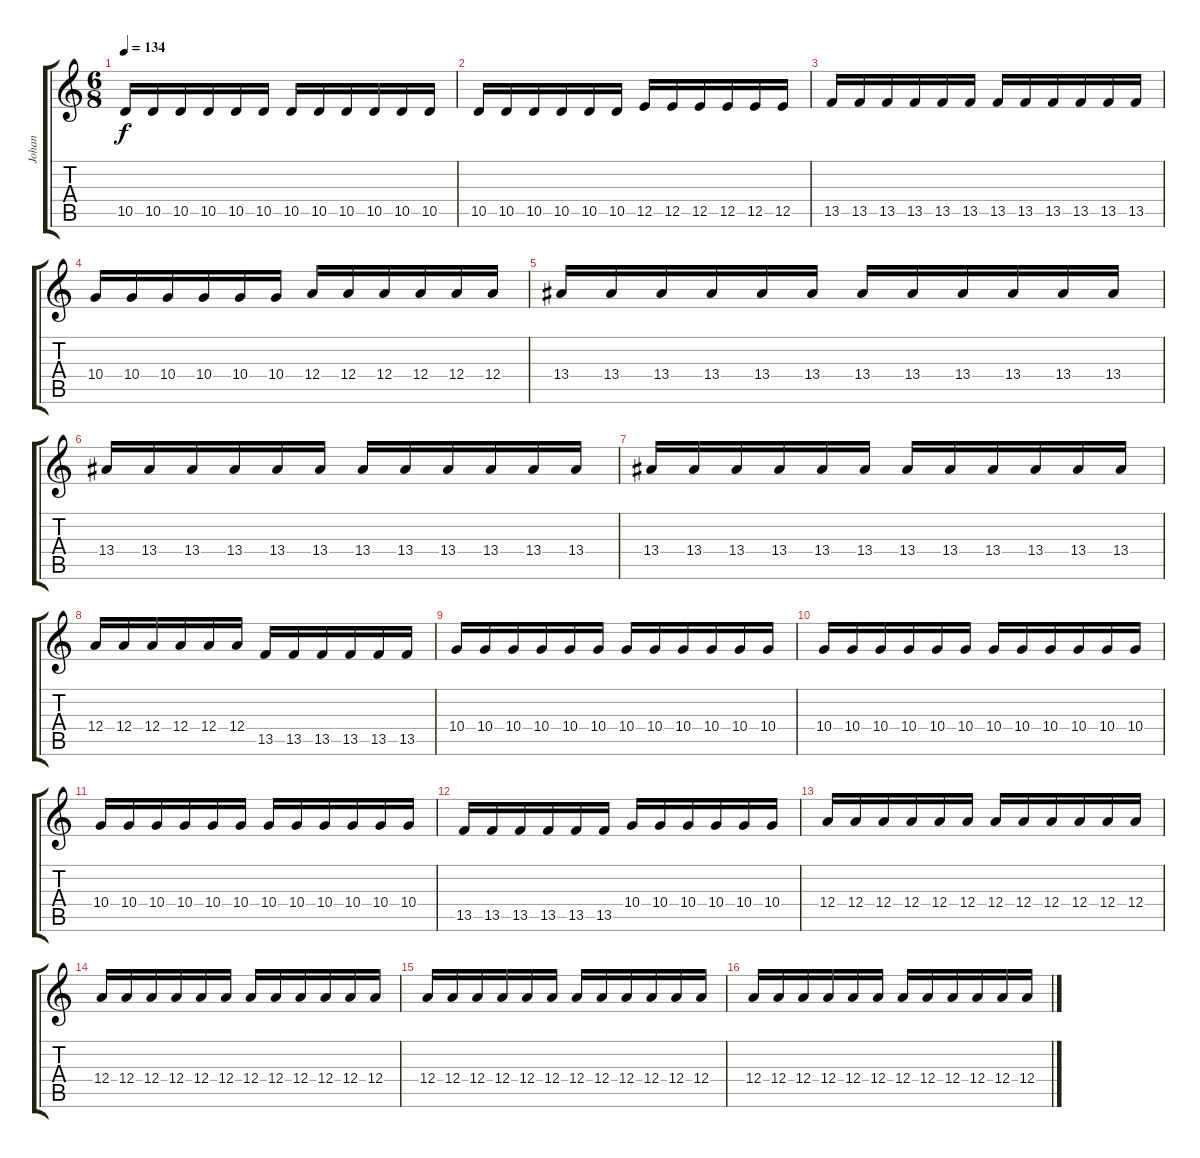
\track ("Johan" "Johan") {instrument distortionguitar}
\staff {score tabs}
\tuning (B3 Gb3 D3 A2 E2 B1) {hide}
\ts (6 8)
\tempo 134
\clef g2
\ks c
10.5.16{dy f} 10.5.16 10.5.16 10.5.16 10.5.16 10.5.16 10.5.16 10.5.16 10.5.16 10.5.16 10.5.16 10.5.16 |
10.5.16 10.5.16 10.5.16 10.5.16 10.5.16 10.5.16 12.5.16 12.5.16 12.5.16 12.5.16 12.5.16 12.5.16 |
13.5.16 13.5.16 13.5.16 13.5.16 13.5.16 13.5.16 13.5.16 13.5.16 13.5.16 13.5.16 13.5.16 13.5.16 |
10.4.16 10.4.16 10.4.16 10.4.16 10.4.16 10.4.16 12.4.16 12.4.16 12.4.16 12.4.16 12.4.16 12.4.16 |
13.4.16 13.4.16 13.4.16 13.4.16 13.4.16 13.4.16 13.4.16 13.4.16 13.4.16 13.4.16 13.4.16 13.4.16 |
13.4.16 13.4.16 13.4.16 13.4.16 13.4.16 13.4.16 13.4.16 13.4.16 13.4.16 13.4.16 13.4.16 13.4.16 |
13.4.16 13.4.16 13.4.16 13.4.16 13.4.16 13.4.16 13.4.16 13.4.16 13.4.16 13.4.16 13.4.16 13.4.16 |
12.4.16 12.4.16 12.4.16 12.4.16 12.4.16 12.4.16 13.5.16 13.5.16 13.5.16 13.5.16 13.5.16 13.5.16 |
10.4.16 10.4.16 10.4.16 10.4.16 10.4.16 10.4.16 10.4.16 10.4.16 10.4.16 10.4.16 10.4.16 10.4.16 |
10.4.16 10.4.16 10.4.16 10.4.16 10.4.16 10.4.16 10.4.16 10.4.16 10.4.16 10.4.16 10.4.16 10.4.16 |
10.4.16 10.4.16 10.4.16 10.4.16 10.4.16 10.4.16 10.4.16 10.4.16 10.4.16 10.4.16 10.4.16 10.4.16 |
13.5.16 13.5.16 13.5.16 13.5.16 13.5.16 13.5.16 10.4.16 10.4.16 10.4.16 10.4.16 10.4.16 10.4.16 |
12.4.16 12.4.16 12.4.16 12.4.16 12.4.16 12.4.16 12.4.16 12.4.16 12.4.16 12.4.16 12.4.16 12.4.16 |
12.4.16 12.4.16 12.4.16 12.4.16 12.4.16 12.4.16 12.4.16 12.4.16 12.4.16 12.4.16 12.4.16 12.4.16 |
12.4.16 12.4.16 12.4.16 12.4.16 12.4.16 12.4.16 12.4.16 12.4.16 12.4.16 12.4.16 12.4.16 12.4.16 |
12.4.16 12.4.16 12.4.16 12.4.16 12.4.16 12.4.16 12.4.16 12.4.16 12.4.16 12.4.16 12.4.16 12.4.16
